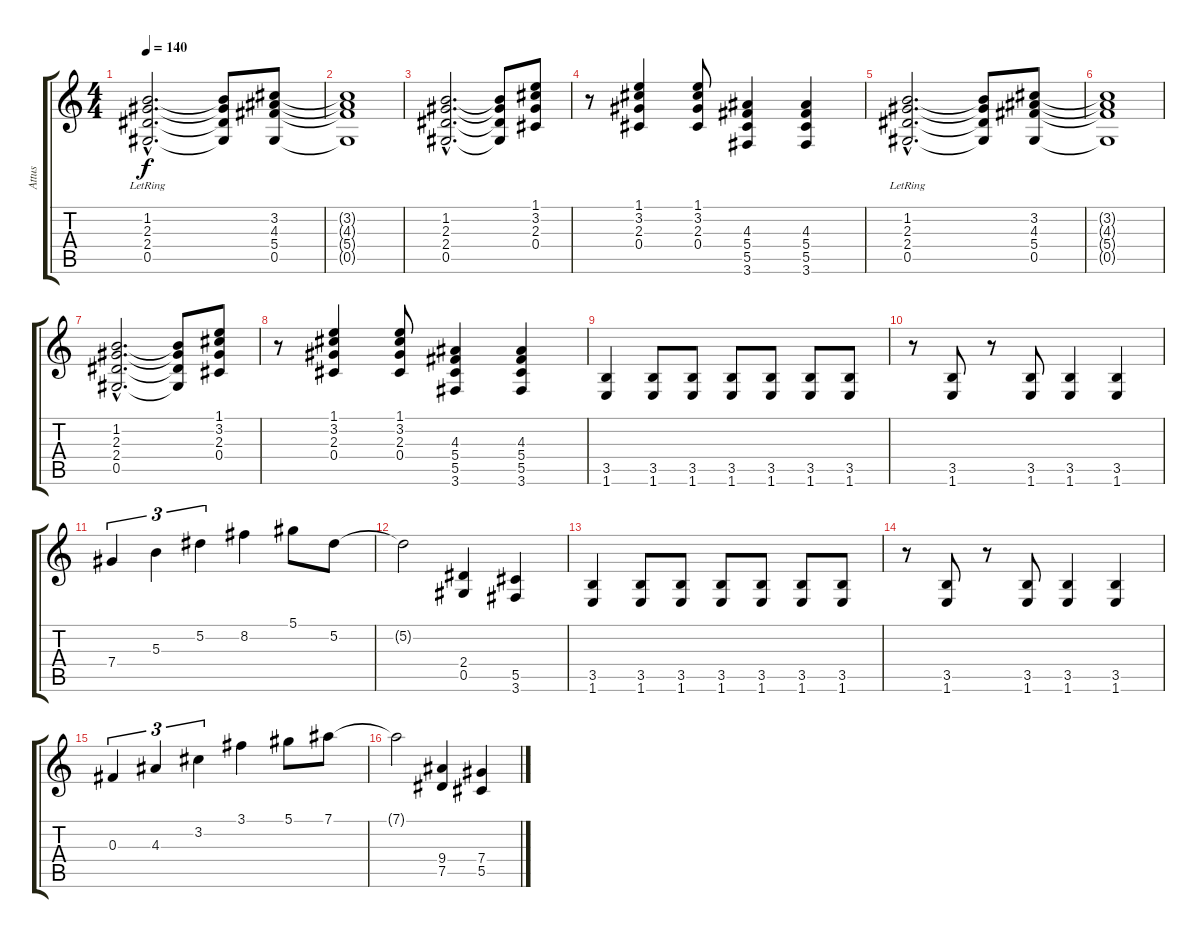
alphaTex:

\track ("Attus" "Attus") {instrument overdrivenguitar}
\staff {score tabs}
\tuning (Eb4 Bb3 Gb3 Db3 Ab2 Eb2) {hide}
\ts (4 4)
\tempo 140
\clef g2
\ks c
(1.2{hac lr} 2.3{hac lr} 2.4{hac lr} 0.5{hac lr}).2{d dy f volume 12 instrument acousticguitarnylon} (1.2{t} 2.3{t} 2.4{t} 0.5{t}).8 (3.2 4.3 5.4 0.5).8 |
(3.2{t} 4.3{t} 5.4{t} 0.5{t}).1 |
(1.2{hac} 2.3{hac} 2.4{hac} 0.5{hac}).2{d} (1.2{t} 2.3{t} 2.4{t} 0.5{t}).8 (1.1 3.2 2.3 0.4).8 |
r.8 (1.1 3.2 2.3 0.4).4 (1.1 3.2 2.3 0.4).8 (4.3 5.4 5.5 3.6).4 (4.3 5.4 5.5 3.6).4 |
(1.2{hac lr} 2.3{hac lr} 2.4{hac lr} 0.5{hac lr}).2{d} (1.2{t} 2.3{t} 2.4{t} 0.5{t}).8 (3.2 4.3 5.4 0.5).8 |
(3.2{t} 4.3{t} 5.4{t} 0.5{t}).1 |
(1.2{hac} 2.3{hac} 2.4{hac} 0.5{hac}).2{d} (1.2{t} 2.3{t} 2.4{t} 0.5{t}).8 (1.1 3.2 2.3 0.4).8 |
r.8 (1.1 3.2 2.3 0.4).4 (1.1 3.2 2.3 0.4).8 (4.3 5.4 5.5 3.6).4 (4.3 5.4 5.5 3.6).4 |
(3.5 1.6).4{instrument overdrivenguitar} (3.5 1.6).8 (3.5 1.6).8 (3.5 1.6).8 (3.5 1.6).8 (3.5 1.6).8 (3.5 1.6).8 |
r.8 (3.5 1.6).8 r.8 (3.5 1.6).8 (3.5 1.6).4 (3.5 1.6).4 |
7.4.4{tu (3 2) volume 16} 5.3.4{tu (3 2)} 5.2.4{tu (3 2)} 8.2.4 5.1.8 5.2.8 |
5.2{t}.2 (2.4 0.5).4{volume 12} (5.5 3.6).4 |
(3.5 1.6).4 (3.5 1.6).8 (3.5 1.6).8 (3.5 1.6).8 (3.5 1.6).8 (3.5 1.6).8 (3.5 1.6).8 |
r.8 (3.5 1.6).8 r.8 (3.5 1.6).8 (3.5 1.6).4 (3.5 1.6).4 |
0.3.4{tu (3 2) volume 16} 4.3.4{tu (3 2)} 3.2.4{tu (3 2)} 3.1.4 5.1.8 7.1.8 |
7.1{t}.2 (9.4 7.5).4{volume 12} (7.4 5.5).4
